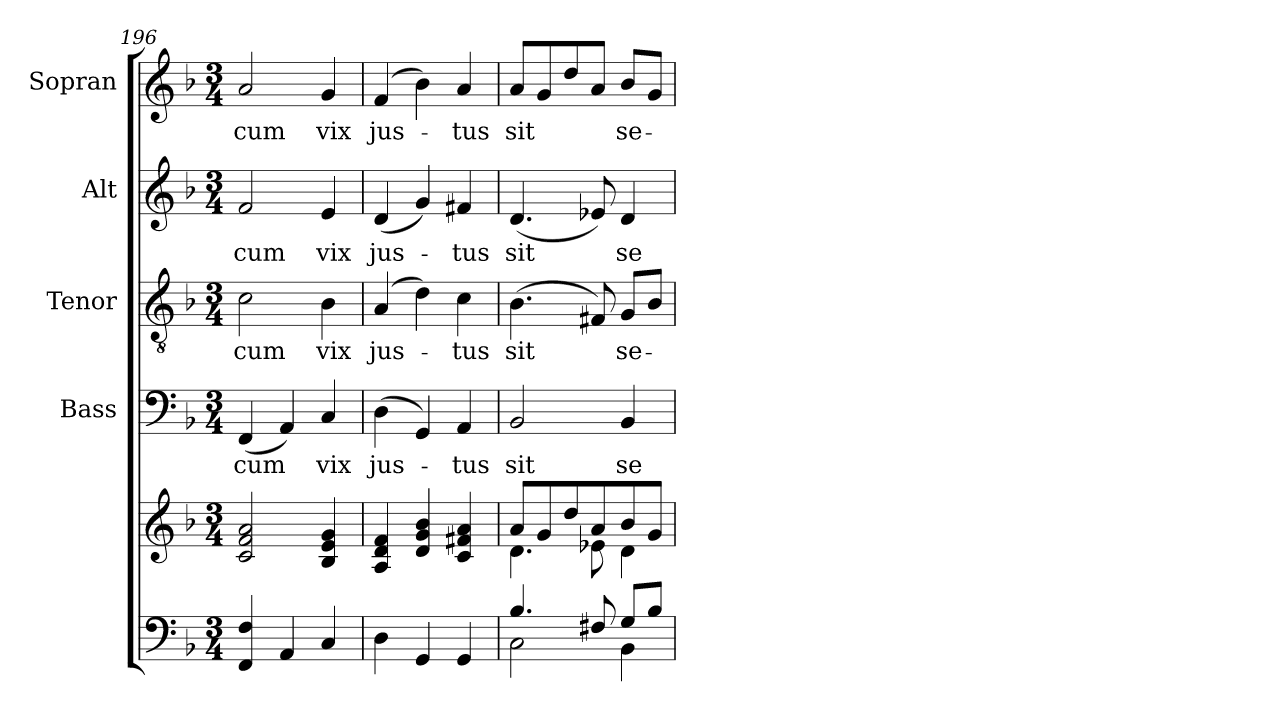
**kern	**kern	**kern	**text	**kern	**text	**kern	**text	**kern	**text
*part5	*part5	*part4	*part4	*part3	*part3	*part2	*part2	*part1	*part1
*staff6	*staff5	*staff4	*staff4	*staff3	*staff3	*staff2	*staff2	*staff1	*staff1
*	*	*I"Bass	*	*I"Tenor	*	*I"Alt	*	*I"Sopran	*
*	*	*I'B.	*	*I'T.	*	*I'A.	*	*I'S.	*
*clefF4	*clefG2	*clefF4	*	*clefGv2	*	*clefG2	*	*clefG2	*
*k[b-]	*k[b-]	*k[b-]	*	*k[b-]	*	*k[b-]	*	*k[b-]	*
*F:	*F:	*F:	*	*F:	*	*F:	*	*F:	*
*M3/4	*M3/4	*M3/4	*	*M3/4	*	*M3/4	*	*M3/4	*
=196	=196	=196	=196	=196	=196	=196	=196	=196	=196
!	!	!	!LO:LY:b	!	!LO:LY:b	!	!LO:LY:b	!	!LO:LY:b
4FF/ 4F/	2c/ 2f/ 2a/	(<4FF/	cum	2c\	cum	2f/	cum	2a/	cum
4AA/	.	4AA/)	.	.	.	.	.	.	.
!	!	!	!LO:LY:b	!	!LO:LY:b	!	!LO:LY:b	!	!LO:LY:b
4C/	4B-/ 4e/ 4g/	4C/	vix	4B-\	vix	4e/	vix	4g/	vix
=197	=197	=197	=197	=197	=197	=197	=197	=197	=197
!	!	!	!LO:LY:b	!	!LO:LY:b	!	!LO:LY:b	!	!LO:LY:b
4D\	4A/ 4d/ 4f/	(>4D\	jus-	(4A/	jus-	(<4d/	jus-	(4f/	jus-
4GG/	4d/ 4g/ 4b-/	4GG/)	.	4d\)	.	4g/)	.	4b-\)	.
!	!	!	!LO:LY:b	!	!LO:LY:b	!	!LO:LY:b	!	!LO:LY:b
4GG/	4c/ 4f#X/ 4a/	4AA/	-tus	4c\	-tus	4f#X/	-tus	4a/	-tus
=198	=198	=198	=198	=198	=198	=198	=198	=198	=198
*^	*^	*	*	*	*	*	*	*	*
!	!	!	!	!	!LO:LY:b	!	!LO:LY:b	!	!LO:LY:b	!	!LO:LY:b
4.B-/	2C\	8a/L	4.d\	2BB-/	sit	(>4.B-\	sit	(<4.d/	sit	8a/L	sit
.	.	8g/	.	.	.	.	.	.	.	8g/	.
.	.	8dd/	.	.	.	.	.	.	.	8dd/	.
8F#X/	.	8a/	8e-X\	.	.	8F#X/)	.	8e-X/)	.	8a/J	.
!	!	!	!	!	!LO:LY:b	!	!LO:LY:b	!	!LO:LY:b	!	!LO:LY:b
8G/L	4BB-\	8b-/	4d\	4BB-/	se-	8G/L	se-	4d/	se-	8b-/L	se-
8B-/J	.	8g/J	.	.	.	8B-/J	.	.	.	8g/J	.
*v	*v	*	*	*	*	*	*	*	*	*	*
*	*v	*v	*	*	*	*	*	*	*	*
=	=	=	=	=	=	=	=	=	=
*-	*-	*-	*-	*-	*-	*-	*-	*-	*-
